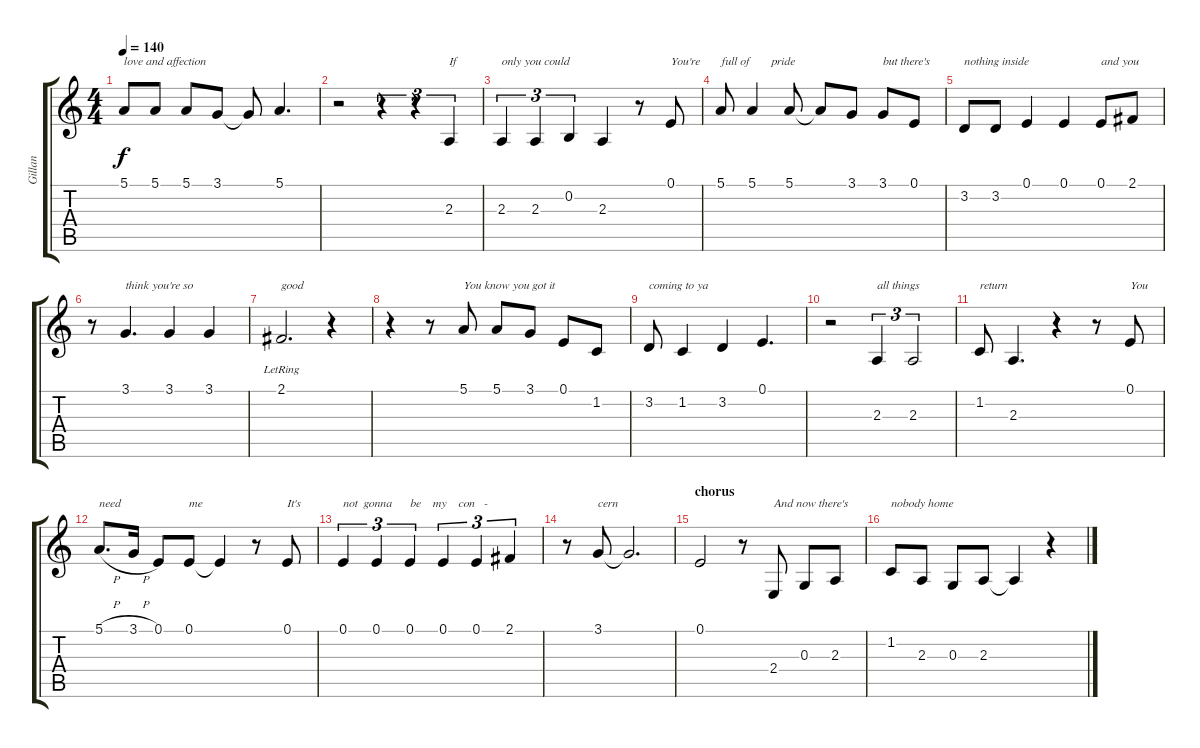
\track ("Gillan" "Gillan") {instrument violin}
\staff {score tabs}
\tuning (E4 B3 G3 D3 A2 E2) {hide}
\ts (4 4)
\tempo 140
\clef g2
\ks c
5.1.8{txt "love and affection" dy f} 5.1.8 5.1.8 3.1.8 3.1{t}.8 5.1.4{d} |
r.2 r.4{tu (3 2)} r.4{tu (3 2)} 2.3.4{tu (3 2) txt "If"} |
2.3.4{tu (3 2) txt "only you could"} 2.3.4{tu (3 2)} 0.2.4{tu (3 2)} 2.3.4 r.8 0.1.8{txt "You're"} |
5.1.8{txt "full of       pride"} 5.1.4 5.1.8 5.1{t}.8 3.1.8 3.1.8{txt "but there's"} 0.1.8 |
3.2.8{txt "nothing inside"} 3.2.8 0.1.4 0.1.4 0.1.8{txt "and you"} 2.1.8 |
r.8 3.1.4{d txt "think you're so "} 3.1.4 3.1.4 |
2.1{lr}.2{d txt "good"} r.4 |
r.4 r.8 5.1.8{txt "You know you got it"} 5.1.8 3.1.8 0.1.8 1.2.8 |
3.2.8{txt "coming to ya"} 1.2.4 3.2.4 0.1.4{d} |
r.2 2.3.4{tu (3 2) txt "all things"} 2.3.2{tu (3 2)} |
1.2.8{txt "return"} 2.3.4{d} r.4 r.8 0.1.8{txt "You"} |
5.1{h}.8{d txt "need"} 3.1{h}.16 0.1.8 0.1.8{txt "me"} 0.1{t}.4 r.8 0.1.8{txt "It's"} |
0.1.4{tu (3 2) txt "not  gonna      be    my    con   -"} 0.1.4{tu (3 2)} 0.1.4{tu (3 2)} 0.1.4{tu (3 2)} 0.1.4{tu (3 2)} 2.1.4{tu (3 2)} |
r.8 3.1.8{txt "cern"} 3.1{t}.2{d} |
\section ("" "chorus")
0.1.2 r.8 2.4.8{txt "And now there's"} 0.3.8 2.3.8 |
1.2.8{txt "nobody home"} 2.3.8 0.3.8 2.3.8 2.3{t}.4 r.4
